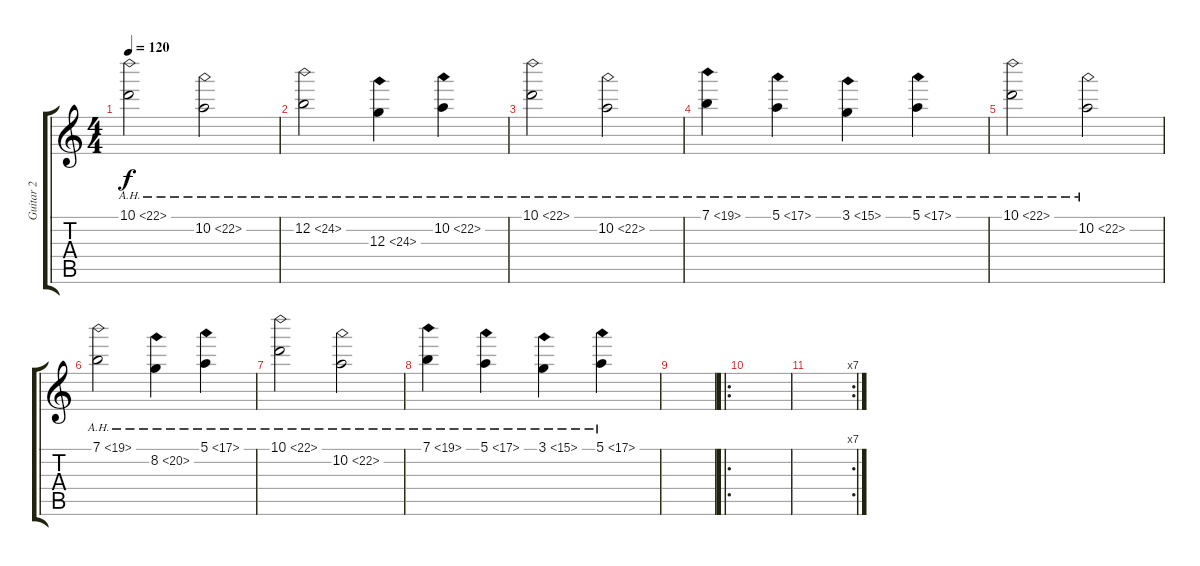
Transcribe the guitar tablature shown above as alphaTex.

\track ("Guitar 2" "Guitar 2") {instrument electricguitarjazz}
\staff {score tabs}
\tuning (E4 B3 G3 D3 A2 E2) {hide}
\ts (4 4)
\tempo 120
\clef g2
\ks c
10.1{ah 12}.2{dy f instrument electricguitarjazz} 10.2{ah 12}.2 |
12.2{ah 12}.2 12.3{ah 12}.4 10.2{ah 12}.4 |
10.1{ah 12}.2 10.2{ah 12}.2 |
7.1{ah 12}.4 5.1{ah 12}.4 3.1{ah 12}.4 5.1{ah 12}.4 |
10.1{ah 12}.2 10.2{ah 12}.2 |
7.1{ah 12}.2 8.2{ah 12}.4 5.1{ah 12}.4 |
10.1{ah 12}.2 10.2{ah 12}.2 |
7.1{ah 12}.4 5.1{ah 12}.4 3.1{ah 12}.4 5.1{ah 12}.4 |
|
\ro
|
\rc 7
